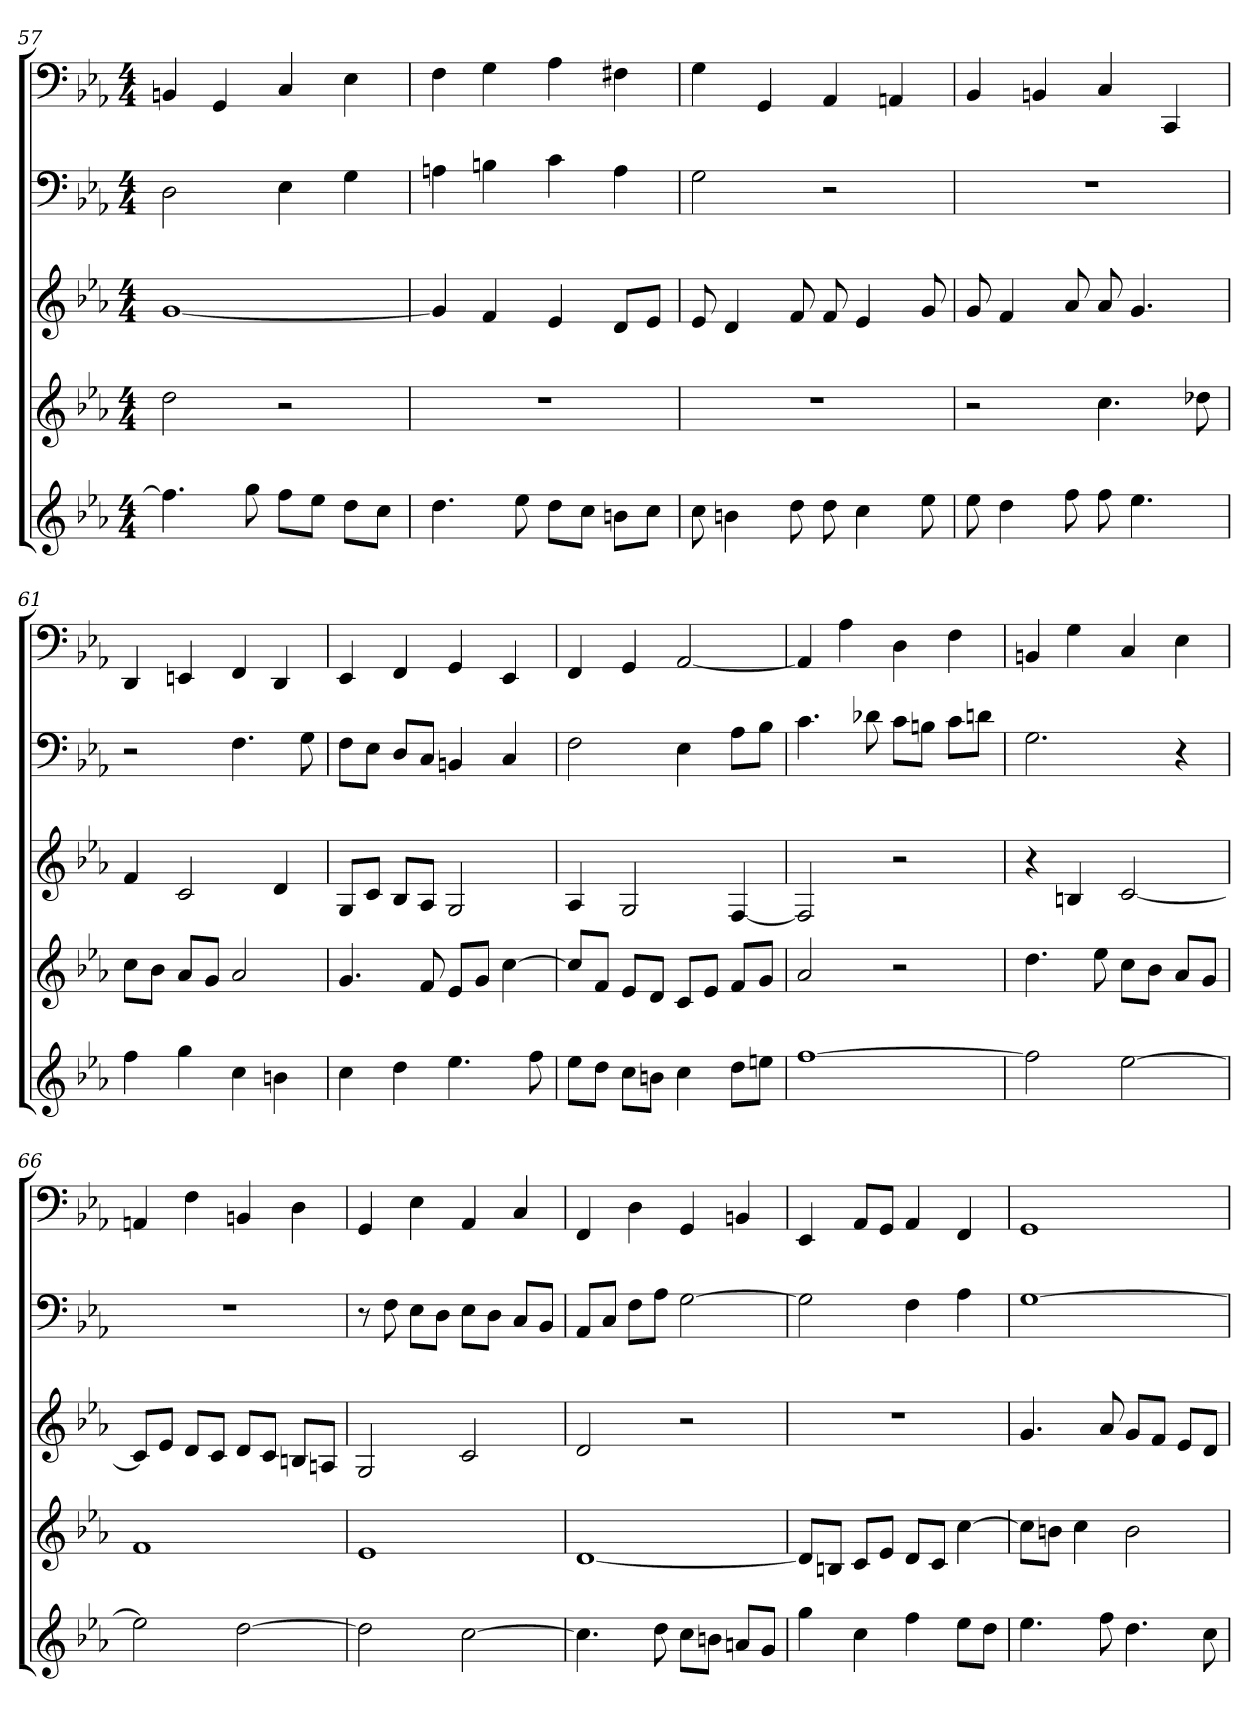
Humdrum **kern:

**kern	**kern	**kern	**kern	**kern
*part5	*part4	*part3	*part2	*part1
*staff5	*staff4	*staff3	*staff2	*staff1
*k[b-e-a-]	*k[b-e-a-]	*k[b-e-a-]	*k[b-e-a-]	*k[b-e-a-]
*M4/4	*M4/4	*M4/4	*M4/4	*M4/4
=57	=57	=57	=57	=57
4.ff]	2dd	[1g	2D	4BBn
.	.	.	.	4GG
8gg	.	.	.	.
8ffL	2r	.	4E-	4C
8ee-J	.	.	.	.
8ddL	.	.	4G	4E-
8ccJ	.	.	.	.
=58	=58	=58	=58	=58
4.dd	1r	4g]	4An	4F
.	.	4f	4Bn	4G
8ee-	.	.	.	.
8ddL	.	4e-	4c	4A-
8ccJ	.	.	.	.
8bnL	.	8dL	4A	4F#X
8ccJ	.	8e-J	.	.
=59	=59	=59	=59	=59
8cc	1r	8e-	2G	4G
4bn	.	4d	.	.
.	.	.	.	4GG
8dd	.	8f	.	.
8dd	.	8f	2r	4AA-
4cc	.	4e-	.	.
.	.	.	.	4AAn
8ee-	.	8g	.	.
=60	=60	=60	=60	=60
8ee-	2r	8g	1r	4BB-
4dd	.	4f	.	.
.	.	.	.	4BBn
8ff	.	8a-	.	.
8ff	4.cc	8a-	.	4C
4.ee-	.	4.g	.	.
.	.	.	.	4CC
.	8dd-X	.	.	.
=61	=61	=61	=61	=61
4ff	8ccL	4f	2r	4DD
.	8b-J	.	.	.
4gg	8a-L	2c	.	4EEn
.	8gJ	.	.	.
4cc	2a-	.	4.F	4FF
4bn	.	4d	.	4DD
.	.	.	8G	.
=62	=62	=62	=62	=62
4cc	4.g	8GL	8FL	4EE-
.	.	8cJ	8E-J	.
4dd	.	8B-L	8DL	4FF
.	8f	8A-J	8CJ	.
4.ee-	8e-L	2G	4BBn	4GG
.	8gJ	.	.	.
.	[4cc	.	4C	4EE-
8ff	.	.	.	.
=63	=63	=63	=63	=63
8ee-L	8ccL]	4A-	2F	4FF
8ddJ	8fJ	.	.	.
8ccL	8e-L	2G	.	4GG
8bnJ	8dJ	.	.	.
4cc	8cL	.	4E-	[2AA-
.	8e-J	.	.	.
8ddL	8fL	[4F	8A-L	.
8eenJ	8gJ	.	8B-J	.
=64	=64	=64	=64	=64
[1ff	2a-	2F]	4.c	4AA-]
.	.	.	.	4A-
.	.	.	8d-X	.
.	2r	2r	8cL	4D
.	.	.	8BnJ	.
.	.	.	8cL	4F
.	.	.	8dnJ	.
=65	=65	=65	=65	=65
2ff]	4.dd	4r	2.G	4BBn
.	.	4Bn	.	4G
.	8ee-	.	.	.
[2ee-	8ccL	[2c	.	4C
.	8b-J	.	.	.
.	8a-L	.	4r	4E-
.	8gJ	.	.	.
=66	=66	=66	=66	=66
2ee-]	1f	8cL]	1r	4AAn
.	.	8e-J	.	.
.	.	8dL	.	4F
.	.	8cJ	.	.
[2dd	.	8dL	.	4BBn
.	.	8cJ	.	.
.	.	8BnL	.	4D
.	.	8AnJ	.	.
=67	=67	=67	=67	=67
2dd]	1e-	2G	8r	4GG
.	.	.	8F	.
.	.	.	8E-L	4E-
.	.	.	8DJ	.
[2cc	.	2c	8E-L	4AA-
.	.	.	8DJ	.
.	.	.	8CL	4C
.	.	.	8BB-J	.
=68	=68	=68	=68	=68
4.cc]	[1d	2d	8AA-L	4FF
.	.	.	8CJ	.
.	.	.	8FL	4D
8dd	.	.	8A-J	.
8ccL	.	2r	[2G	4GG
8bnJ	.	.	.	.
8anL	.	.	.	4BBn
8gJ	.	.	.	.
=69	=69	=69	=69	=69
4gg	8dL]	1r	2G]	4EE-
.	8BnJ	.	.	.
4cc	8cL	.	.	8AA-L
.	8e-J	.	.	8GGJ
4ff	8dL	.	4F	4AA-
.	8cJ	.	.	.
8ee-L	[4cc	.	4A-	4FF
8ddJ	.	.	.	.
=70	=70	=70	=70	=70
4.ee-	8ccL]	4.g	[1G	1GG
.	8bnJ	.	.	.
.	4cc	.	.	.
8ff	.	8a-	.	.
4.dd	2b	8gL	.	.
.	.	8fJ	.	.
.	.	8e-L	.	.
8cc	.	8dJ	.	.
=	=	=	=	=
*-	*-	*-	*-	*-
